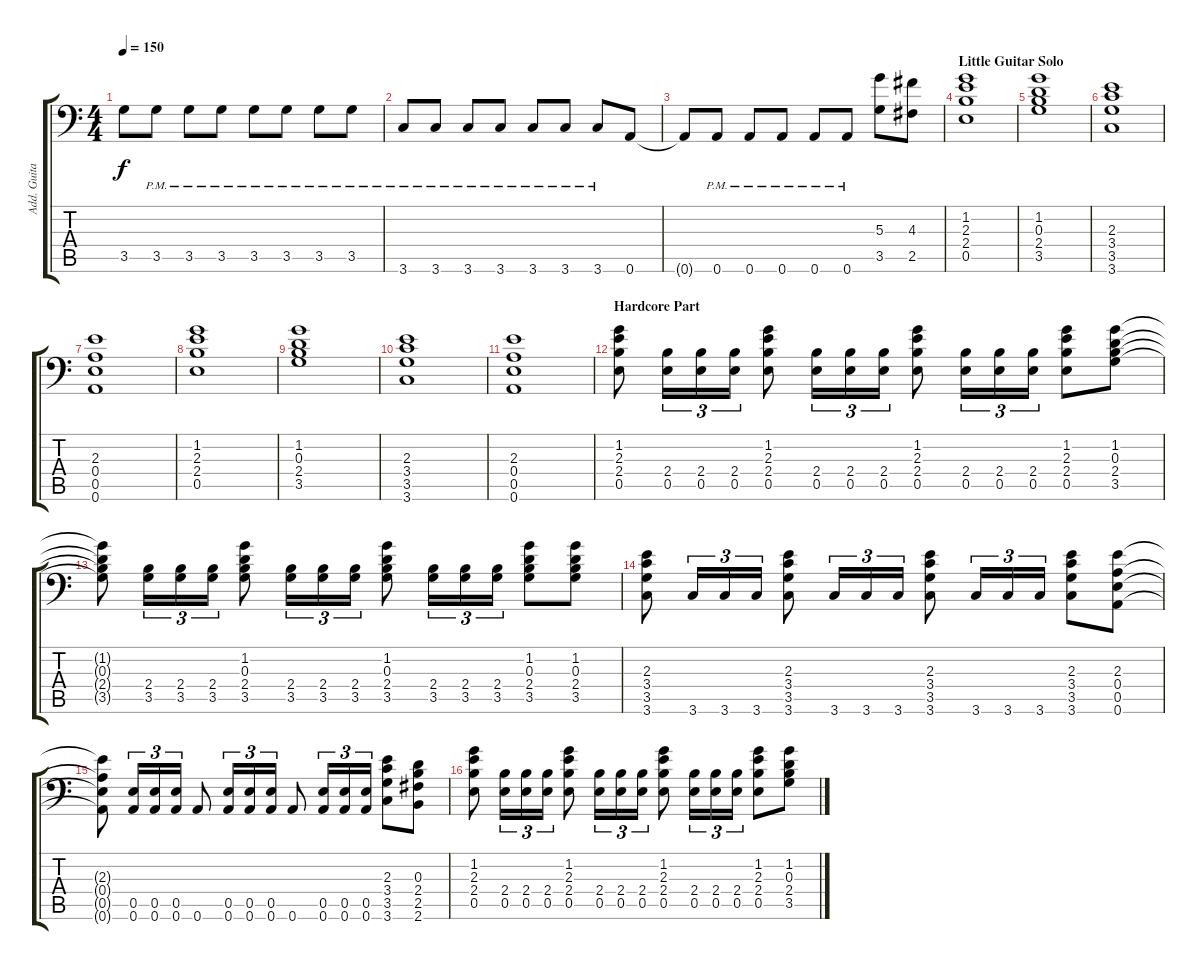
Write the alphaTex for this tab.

\track ("Add. Guitar - A Tunning" "Add. Guita") {instrument distortionguitar}
\staff {score tabs}
\tuning (B3 Gb3 D3 A2 E2 A1) {hide}
\ts (4 4)
\tempo 150
\clef f4
\ks c
3.5{t}.8{dy f} 3.5{pm}.8 3.5{pm}.8 3.5{pm}.8 3.5{pm}.8 3.5{pm}.8 3.5{pm}.8 3.5{pm}.8 |
3.6{pm}.8 3.6{pm}.8 3.6{pm}.8 3.6{pm}.8 3.6{pm}.8 3.6{pm}.8 3.6{pm}.8 0.6.8 |
0.6{t}.8 0.6{pm}.8 0.6{pm}.8 0.6{pm}.8 0.6{pm}.8 0.6{pm}.8 (5.3 3.5).8 (4.3 2.5).8 |
\section ("" "Little Guitar Solo")
(1.2 2.3 2.4 0.5).1{volume 13} |
(1.2 0.3 2.4 3.5).1 |
(2.3 3.4 3.5 3.6).1 |
(2.3 0.4 0.5 0.6).1 |
(1.2 2.3 2.4 0.5).1 |
(1.2 0.3 2.4 3.5).1 |
(2.3 3.4 3.5 3.6).1 |
(2.3 0.4 0.5 0.6).1 |
\section ("" "Hardcore Part")
(1.2 2.3 2.4 0.5).8 (2.4 0.5).16{tu (3 2)} (2.4 0.5).16{tu (3 2)} (2.4 0.5).16{tu (3 2)} (1.2 2.3 2.4 0.5).8 (2.4 0.5).16{tu (3 2)} (2.4 0.5).16{tu (3 2)} (2.4 0.5).16{tu (3 2)} (1.2 2.3 2.4 0.5).8 (2.4 0.5).16{tu (3 2)} (2.4 0.5).16{tu (3 2)} (2.4 0.5).16{tu (3 2)} (1.2 2.3 2.4 0.5).8 (1.2 0.3 2.4 3.5).8 |
(1.2{t} 0.3{t} 2.4{t} 3.5{t}).8 (2.4 3.5).16{tu (3 2)} (2.4 3.5).16{tu (3 2)} (2.4 3.5).16{tu (3 2)} (1.2 0.3 2.4 3.5).8 (2.4 3.5).16{tu (3 2)} (2.4 3.5).16{tu (3 2)} (2.4 3.5).16{tu (3 2)} (1.2 0.3 2.4 3.5).8 (2.4 3.5).16{tu (3 2)} (2.4 3.5).16{tu (3 2)} (2.4 3.5).16{tu (3 2)} (1.2 0.3 2.4 3.5).8 (1.2 0.3 2.4 3.5).8 |
(2.3 3.4 3.5 3.6).8 3.6.16{tu (3 2)} 3.6.16{tu (3 2)} 3.6.16{tu (3 2)} (2.3 3.4 3.5 3.6).8 3.6.16{tu (3 2)} 3.6.16{tu (3 2)} 3.6.16{tu (3 2)} (2.3 3.4 3.5 3.6).8 3.6.16{tu (3 2)} 3.6.16{tu (3 2)} 3.6.16{tu (3 2)} (2.3 3.4 3.5 3.6).8 (2.3 0.4 0.5 0.6).8 |
(2.3{t} 0.4{t} 0.5{t} 0.6{t}).8 (0.5 0.6).16{tu (3 2)} (0.5 0.6).16{tu (3 2)} (0.5 0.6).16{tu (3 2)} 0.6.8 (0.5 0.6).16{tu (3 2)} (0.5 0.6).16{tu (3 2)} (0.5 0.6).16{tu (3 2)} 0.6.8 (0.5 0.6).16{tu (3 2)} (0.5 0.6).16{tu (3 2)} (0.5 0.6).16{tu (3 2)} (2.3 3.4 3.5 3.6).8 (0.3 2.4 2.5 2.6).8 |
(1.2 2.3 2.4 0.5).8 (2.4 0.5).16{tu (3 2)} (2.4 0.5).16{tu (3 2)} (2.4 0.5).16{tu (3 2)} (1.2 2.3 2.4 0.5).8 (2.4 0.5).16{tu (3 2)} (2.4 0.5).16{tu (3 2)} (2.4 0.5).16{tu (3 2)} (1.2 2.3 2.4 0.5).8 (2.4 0.5).16{tu (3 2)} (2.4 0.5).16{tu (3 2)} (2.4 0.5).16{tu (3 2)} (1.2 2.3 2.4 0.5).8 (1.2 0.3 2.4 3.5).8
